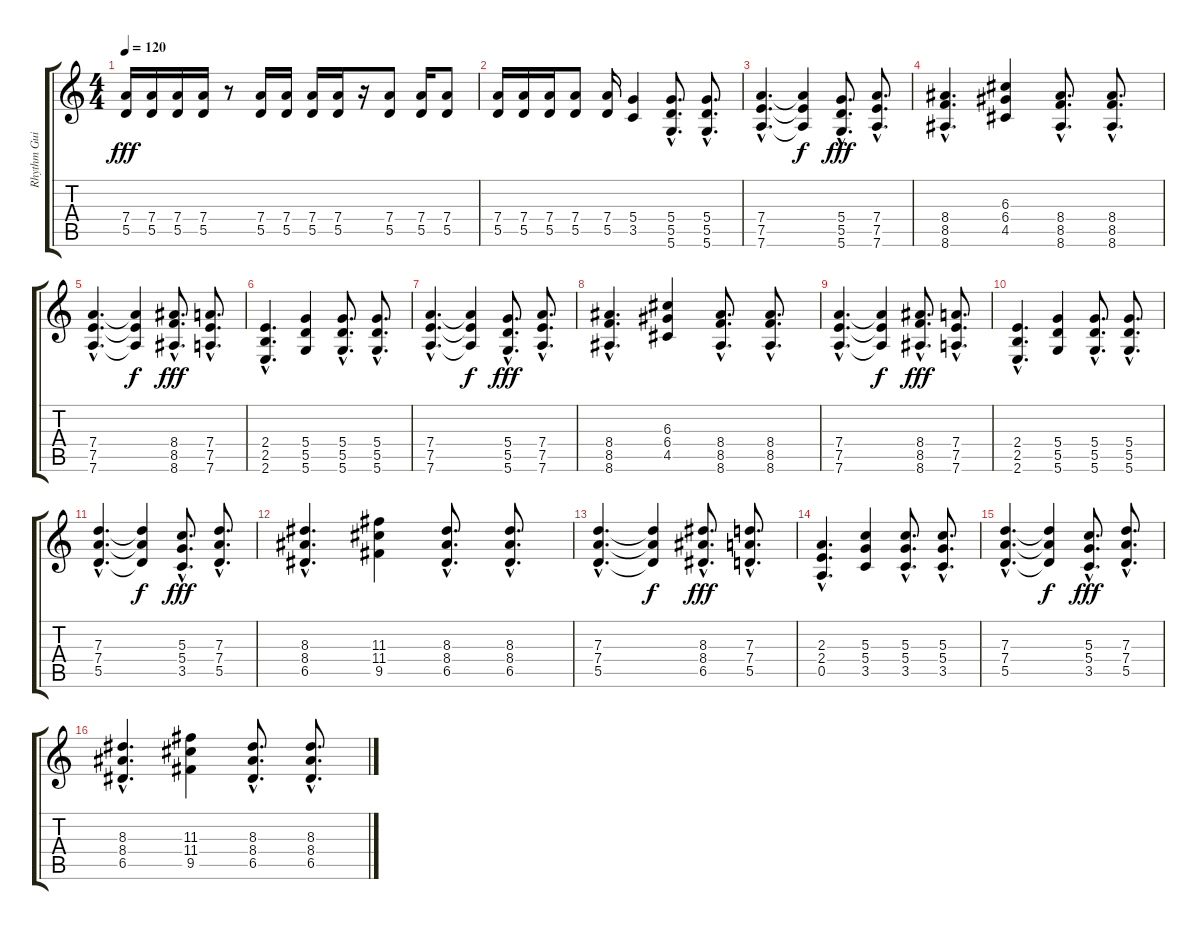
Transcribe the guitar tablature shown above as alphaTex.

\track ("Rhythm Guitar" "Rhythm Gui") {instrument distortionguitar}
\staff {score tabs}
\tuning (E4 B3 G3 D3 A2 D2) {hide}
\ts (4 4)
\tempo 120
\clef g2
\ks c
(7.4 5.5).16{dy fff} (7.4 5.5).16 (7.4 5.5).16 (7.4 5.5).16 r.8 (7.4 5.5).16 (7.4 5.5).16 (7.4 5.5).16 (7.4 5.5).16 r.16 (7.4 5.5).8 (7.4 5.5).16 (7.4 5.5).8 |
(7.4 5.5).16 (7.4 5.5).16 (7.4 5.5).16 (7.4 5.5).8 (7.4 5.5).16 (5.4 3.5).4 (5.4{hac} 5.5{hac} 5.6{hac}).8{d volume 11} (5.4{hac} 5.5{hac} 5.6{hac}).8{d} |
(7.4{hac} 7.5{hac} 7.6{hac}).4{d} (7.4{t} 7.5{t} 7.6{t}).4{dy f} (5.4{hac} 5.5{hac} 5.6{hac}).8{d dy fff} (7.4{hac} 7.5{hac} 7.6{hac}).8{d} |
(8.4{hac} 8.5{hac} 8.6{hac}).4{d} (6.3 6.4 4.5).4 (8.4{hac} 8.5{hac} 8.6{hac}).8{d} (8.4{hac} 8.5{hac} 8.6{hac}).8{d} |
(7.4{hac} 7.5{hac} 7.6{hac}).4{d} (7.4{t} 7.5{t} 7.6{t}).4{dy f} (8.4{hac} 8.5{hac} 8.6{hac}).8{d dy fff} (7.4{hac} 7.5{hac} 7.6{hac}).8{d} |
(2.4{hac} 2.5{hac} 2.6{hac}).4{d} (5.4 5.5 5.6).4 (5.4{hac} 5.5{hac} 5.6{hac}).8{d} (5.4{hac} 5.5{hac} 5.6{hac}).8{d} |
(7.4{hac} 7.5{hac} 7.6{hac}).4{d} (7.4{t} 7.5{t} 7.6{t}).4{dy f} (5.4{hac} 5.5{hac} 5.6{hac}).8{d dy fff} (7.4{hac} 7.5{hac} 7.6{hac}).8{d} |
(8.4{hac} 8.5{hac} 8.6{hac}).4{d} (6.3 6.4 4.5).4 (8.4{hac} 8.5{hac} 8.6{hac}).8{d} (8.4{hac} 8.5{hac} 8.6{hac}).8{d} |
(7.4{hac} 7.5{hac} 7.6{hac}).4{d} (7.4{t} 7.5{t} 7.6{t}).4{dy f} (8.4{hac} 8.5{hac} 8.6{hac}).8{d dy fff} (7.4{hac} 7.5{hac} 7.6{hac}).8{d} |
(2.4{hac} 2.5{hac} 2.6{hac}).4{d} (5.4 5.5 5.6).4 (5.4{hac} 5.5{hac} 5.6{hac}).8{d} (5.4{hac} 5.5{hac} 5.6{hac}).8{d} |
(7.3{hac} 7.4{hac} 5.5{hac}).4{d} (7.3{t} 7.4{t} 5.5{t}).4{dy f} (5.3{hac} 5.4{hac} 3.5{hac}).8{d dy fff} (7.3{hac} 7.4{hac} 5.5{hac}).8{d} |
(8.3{hac} 8.4{hac} 6.5{hac}).4{d} (11.3 11.4 9.5).4 (8.3{hac} 8.4{hac} 6.5{hac}).8{d} (8.3{hac} 8.4{hac} 6.5{hac}).8{d} |
(7.3{hac} 7.4{hac} 5.5{hac}).4{d} (7.3{t} 7.4{t} 5.5{t}).4{dy f} (8.3{hac} 8.4{hac} 6.5{hac}).8{d dy fff} (7.3{hac} 7.4{hac} 5.5{hac}).8{d} |
(2.3{hac} 2.4{hac} 0.5{hac}).4{d} (5.3 5.4 3.5).4 (5.3{hac} 5.4{hac} 3.5{hac}).8{d} (5.3{hac} 5.4{hac} 3.5{hac}).8{d} |
(7.3{hac} 7.4{hac} 5.5{hac}).4{d} (7.3{t} 7.4{t} 5.5{t}).4{dy f} (5.3{hac} 5.4{hac} 3.5{hac}).8{d dy fff} (7.3{hac} 7.4{hac} 5.5{hac}).8{d} |
(8.3{hac} 8.4{hac} 6.5{hac}).4{d} (11.3 11.4 9.5).4 (8.3{hac} 8.4{hac} 6.5{hac}).8{d} (8.3{hac} 8.4{hac} 6.5{hac}).8{d}
